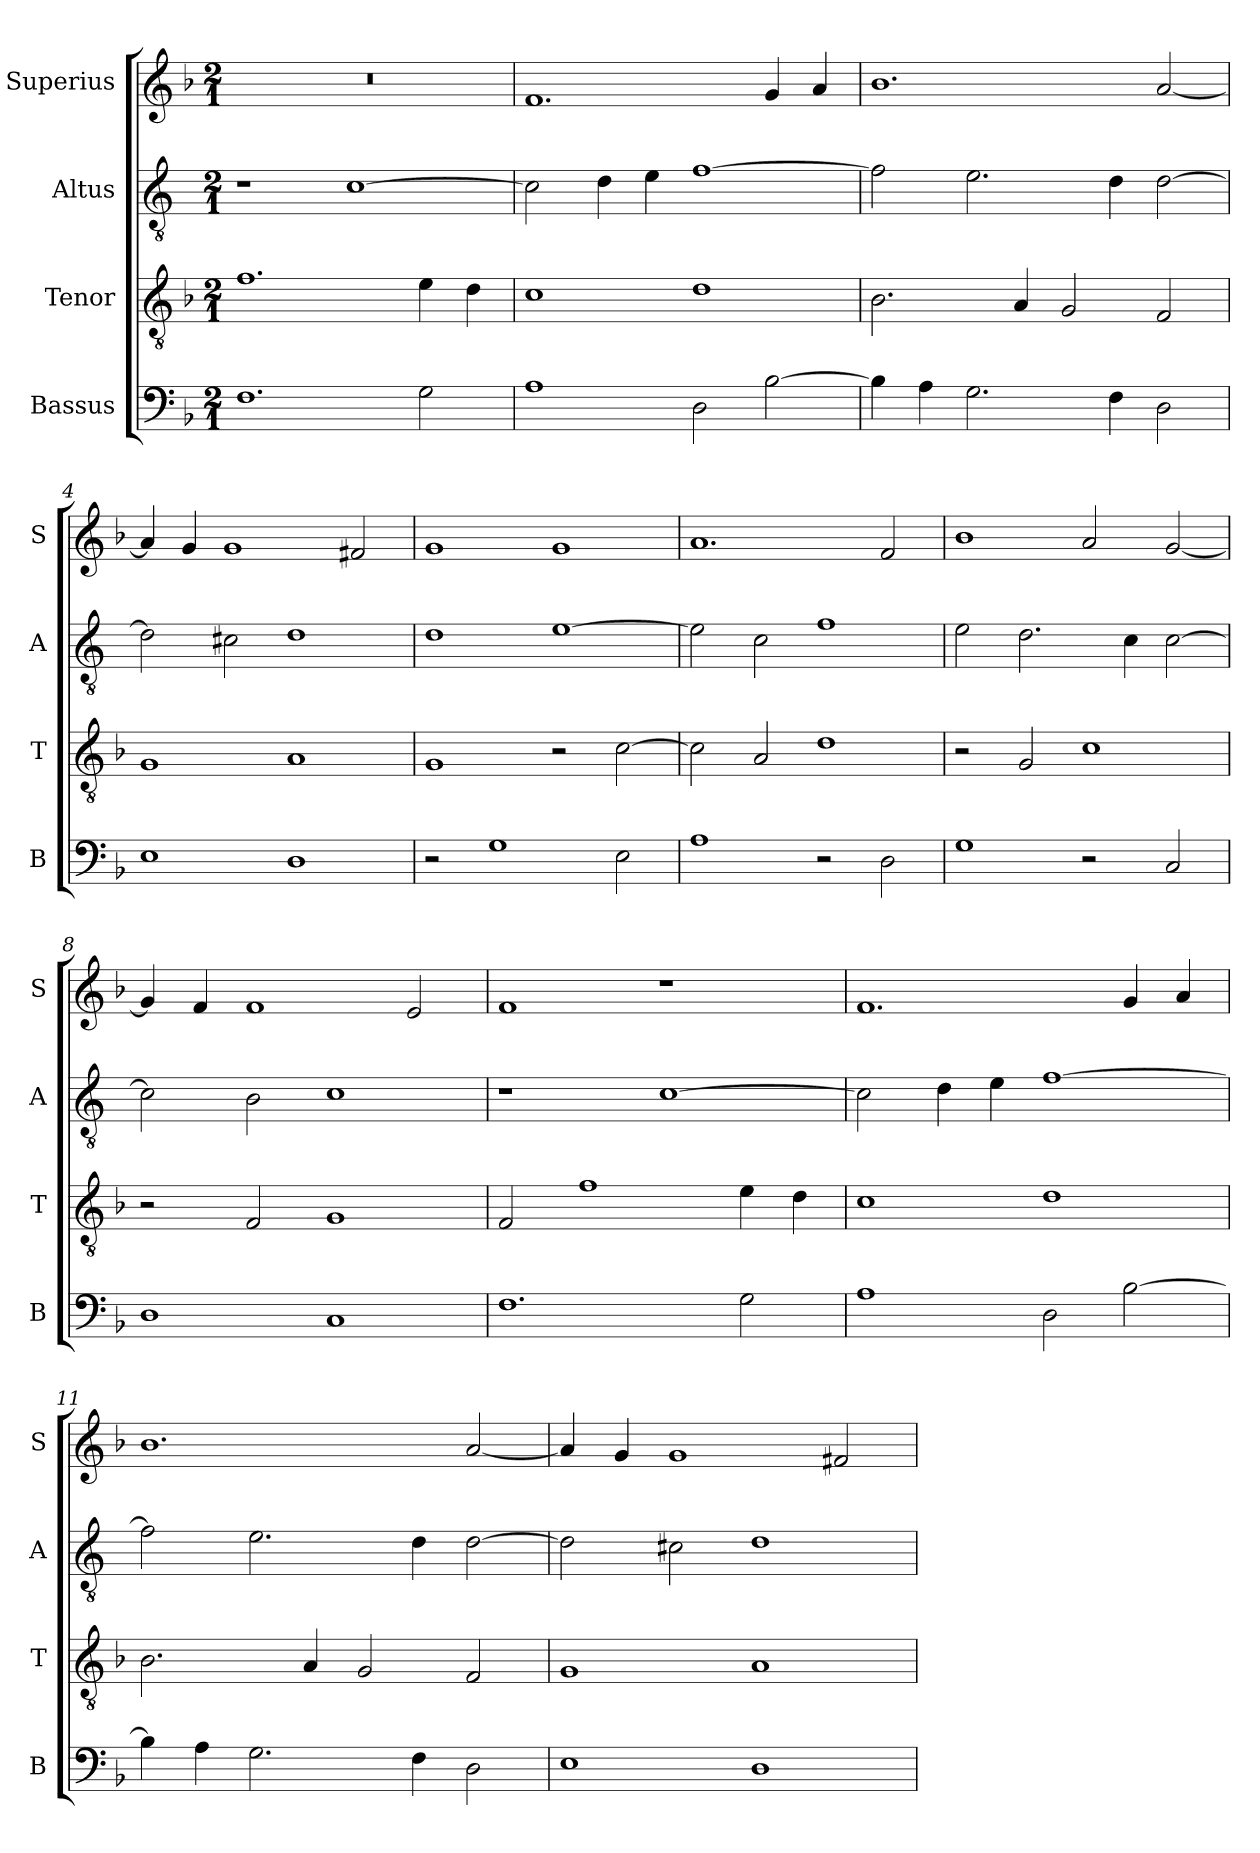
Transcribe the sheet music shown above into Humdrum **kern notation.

**kern	**kern	**kern	**kern
*part4	*part3	*part2	*part1
*staff4	*staff3	*staff2	*staff1
*I"Bassus	*I"Tenor	*I"Altus	*I"Superius
*I'B	*I'T	*I'A	*I'S
*clefF4	*clefGv2	*clefGv2	*clefG2
*k[b-]	*k[b-]	*k[]	*k[b-]
*M2/1	*M2/1	*M2/1	*M2/1
=1	=1	=1	=1
1.F	1.f	1r	0r
.	.	[1c	.
2G\	4e\	.	.
.	4d\	.	.
=2	=2	=2	=2
1A	1c	2c\]	1.f
.	.	4d\	.
.	.	4e\	.
2D\	1d	[1f	.
[2B-\	.	.	4g/
.	.	.	4a/
=3	=3	=3	=3
4B-\]	2.B-\	2f\]	1.b-
4A\	.	.	.
2.G\	.	2.e\	.
.	4A/	.	.
.	2G/	.	.
4F\	.	4d\	.
2D\	2F/	[2d\	[2a/
=4	=4	=4	=4
1E	1G	2d\]	4a/]
.	.	.	4g/
.	.	2c#X\	1g
1D	1A	1d	.
.	.	.	2f#X/
=5	=5	=5	=5
2r	1G	1d	1g
1G	.	.	.
.	2r	[1e	1g
2E\	[2c\	.	.
=6	=6	=6	=6
1A	2c\]	2e\]	1.a
.	2A/	2c\	.
2r	1d	1f	.
2D\	.	.	2f/
=7	=7	=7	=7
1G	2r	2e\	1b-
.	2G/	2.d\	.
2r	1c	.	2a/
.	.	4c\	.
2C/	.	[2c\	[2g/
=8	=8	=8	=8
1D	2r	2c\]	4g/]
.	.	.	4f/
.	2F/	2B\	1f
1C	1G	1c	.
.	.	.	2e/
=9	=9	=9	=9
1.F	2F/	1r	1f
.	1f	.	.
.	.	[1c	1r
2G\	4e\	.	.
.	4d\	.	.
=10	=10	=10	=10
1A	1c	2c\]	1.f
.	.	4d\	.
.	.	4e\	.
2D\	1d	[1f	.
[2B-\	.	.	4g/
.	.	.	4a/
=11	=11	=11	=11
4B-\]	2.B-\	2f\]	1.b-
4A\	.	.	.
2.G\	.	2.e\	.
.	4A/	.	.
.	2G/	.	.
4F\	.	4d\	.
2D\	2F/	[2d\	[2a/
=12	=12	=12	=12
1E	1G	2d\]	4a/]
.	.	.	4g/
.	.	2c#X\	1g
1D	1A	1d	.
.	.	.	2f#X/
=	=	=	=
*-	*-	*-	*-
